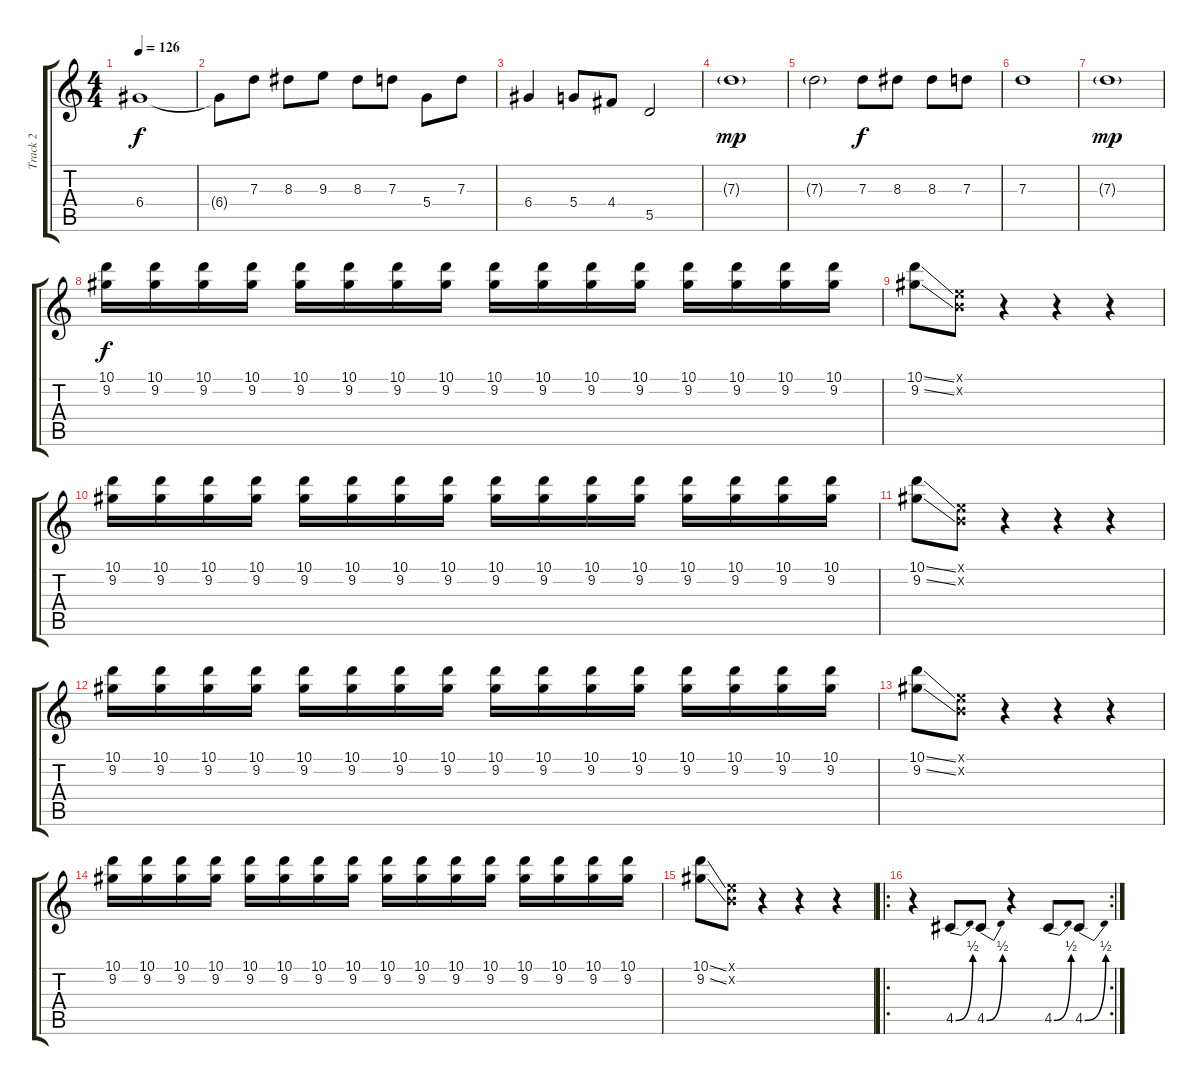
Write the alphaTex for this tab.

\track ("Track 2" "Track 2") {instrument distortionguitar}
\staff {score tabs}
\tuning (E4 B3 G3 D3 A2 E2) {hide}
\ts (4 4)
\tempo 126
\clef g2
\ks c
6.4.1{dy f} |
6.4{t}.8 7.3.8 8.3.8 9.3.8 8.3.8 7.3.8 5.4.8 7.3.8 |
6.4.4 5.4.8 4.4.8 5.5.2 |
7.3{g}.1{dy mp} |
7.3{g}.2 7.3.8{dy f} 8.3.8 8.3.8 7.3.8 |
7.3.1 |
7.3{g}.1{dy mp} |
(10.1 9.2).16{dy f} (10.1 9.2).16 (10.1 9.2).16 (10.1 9.2).16 (10.1 9.2).16 (10.1 9.2).16 (10.1 9.2).16 (10.1 9.2).16 (10.1 9.2).16 (10.1 9.2).16 (10.1 9.2).16 (10.1 9.2).16 (10.1 9.2).16 (10.1 9.2).16 (10.1 9.2).16 (10.1 9.2).16 |
(10.1{ss} 9.2{ss}).8 (0.1{x} 0.2{x}).8 r.4 r.4 r.4 |
(10.1 9.2).16 (10.1 9.2).16 (10.1 9.2).16 (10.1 9.2).16 (10.1 9.2).16 (10.1 9.2).16 (10.1 9.2).16 (10.1 9.2).16 (10.1 9.2).16 (10.1 9.2).16 (10.1 9.2).16 (10.1 9.2).16 (10.1 9.2).16 (10.1 9.2).16 (10.1 9.2).16 (10.1 9.2).16 |
(10.1{ss} 9.2{ss}).8 (0.1{x} 0.2{x}).8 r.4 r.4 r.4 |
(10.1 9.2).16 (10.1 9.2).16 (10.1 9.2).16 (10.1 9.2).16 (10.1 9.2).16 (10.1 9.2).16 (10.1 9.2).16 (10.1 9.2).16 (10.1 9.2).16 (10.1 9.2).16 (10.1 9.2).16 (10.1 9.2).16 (10.1 9.2).16 (10.1 9.2).16 (10.1 9.2).16 (10.1 9.2).16 |
(10.1{ss} 9.2{ss}).8 (0.1{x} 0.2{x}).8 r.4 r.4 r.4 |
(10.1 9.2).16 (10.1 9.2).16 (10.1 9.2).16 (10.1 9.2).16 (10.1 9.2).16 (10.1 9.2).16 (10.1 9.2).16 (10.1 9.2).16 (10.1 9.2).16 (10.1 9.2).16 (10.1 9.2).16 (10.1 9.2).16 (10.1 9.2).16 (10.1 9.2).16 (10.1 9.2).16 (10.1 9.2).16 |
(10.1{ss} 9.2{ss}).8 (0.1{x} 0.2{x}).8 r.4 r.4 r.4 |
\ro
\rc 2
r.4 4.5{be (bend 0 0 60 2)}.8 4.5{be (bend 0 0 60 2)}.8 r.4 4.5{be (bend 0 0 60 2)}.8 4.5{be (bend 0 0 60 2)}.8
